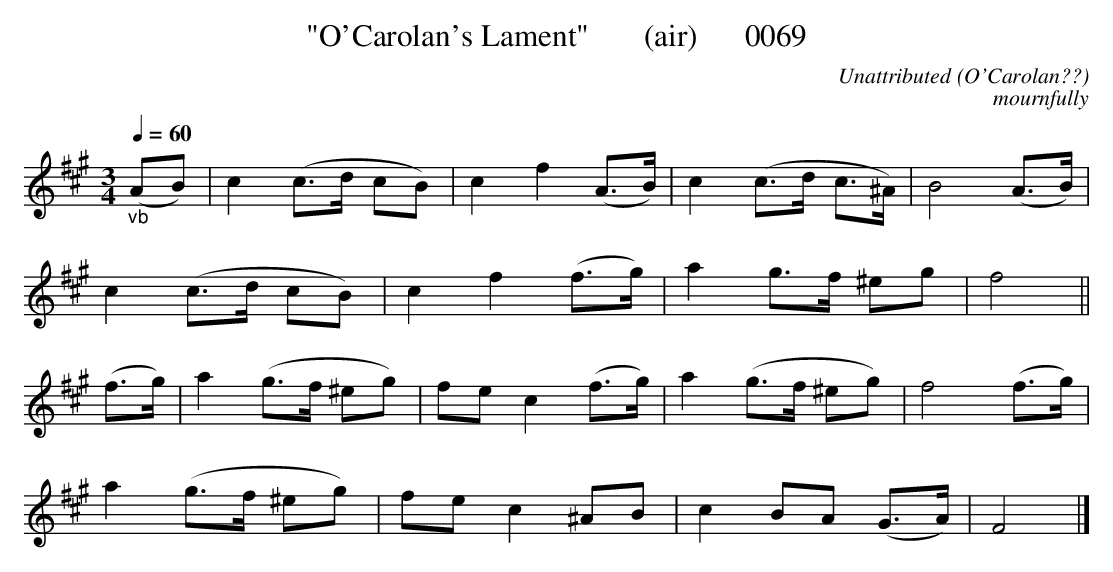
X:1
T:"O'Carolan's Lament"       (air)      0069
C:Unattributed (O'Carolan??)
C:mournfully
Q:1/4=60
M:3/4
L:1/8
K:A
"_vb"(AB)|c2(c3/2d/2 cB)|c2f2(A3/2B/2)|c2(c3/2d/2 c3/2^A/2)|B4(A3/2B/2)|
c2(c3/2d/2 cB)|c2f2(f3/2g/2)|a2g3/2f/2 ^eg|f4||
(f3/2g/2)|a2(g3/2f/2 ^eg)|fe c2(f3/2g/2)|a2(g3/2f/2 ^eg)|f4(f3/2g/2)|
a2(g3/2f/2 ^eg)|fe c2^AB|c2BA (G3/2A/2)|F4|]
